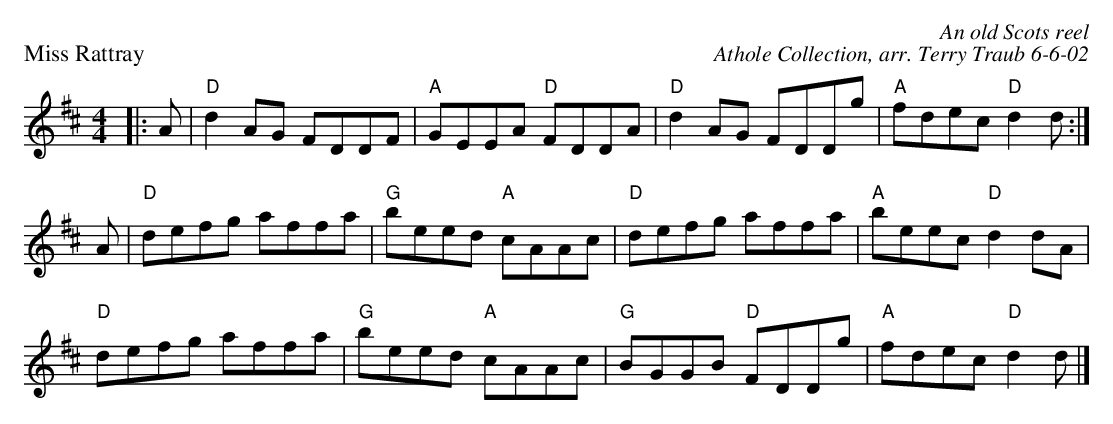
X:1
P: Miss Rattray
C: An old Scots reel
C: Athole Collection, arr. Terry Traub 6-6-02
M: 4/4
K: D
L: 1/8
|: A| "D" d2 AG FDDF|"A"GEEA "D"FDDA |"D" d2 AG FDDg| "A"fdec "D"d2 d :|
A |"D"defg affa|"G"beed "A"cAAc| "D"defg affa| "A"beec "D"d2 dA|
"D"defg affa|"G"beed "A"cAAc| "G"BGGB "D"FDDg| "A"fdec "D"d2 d |]
